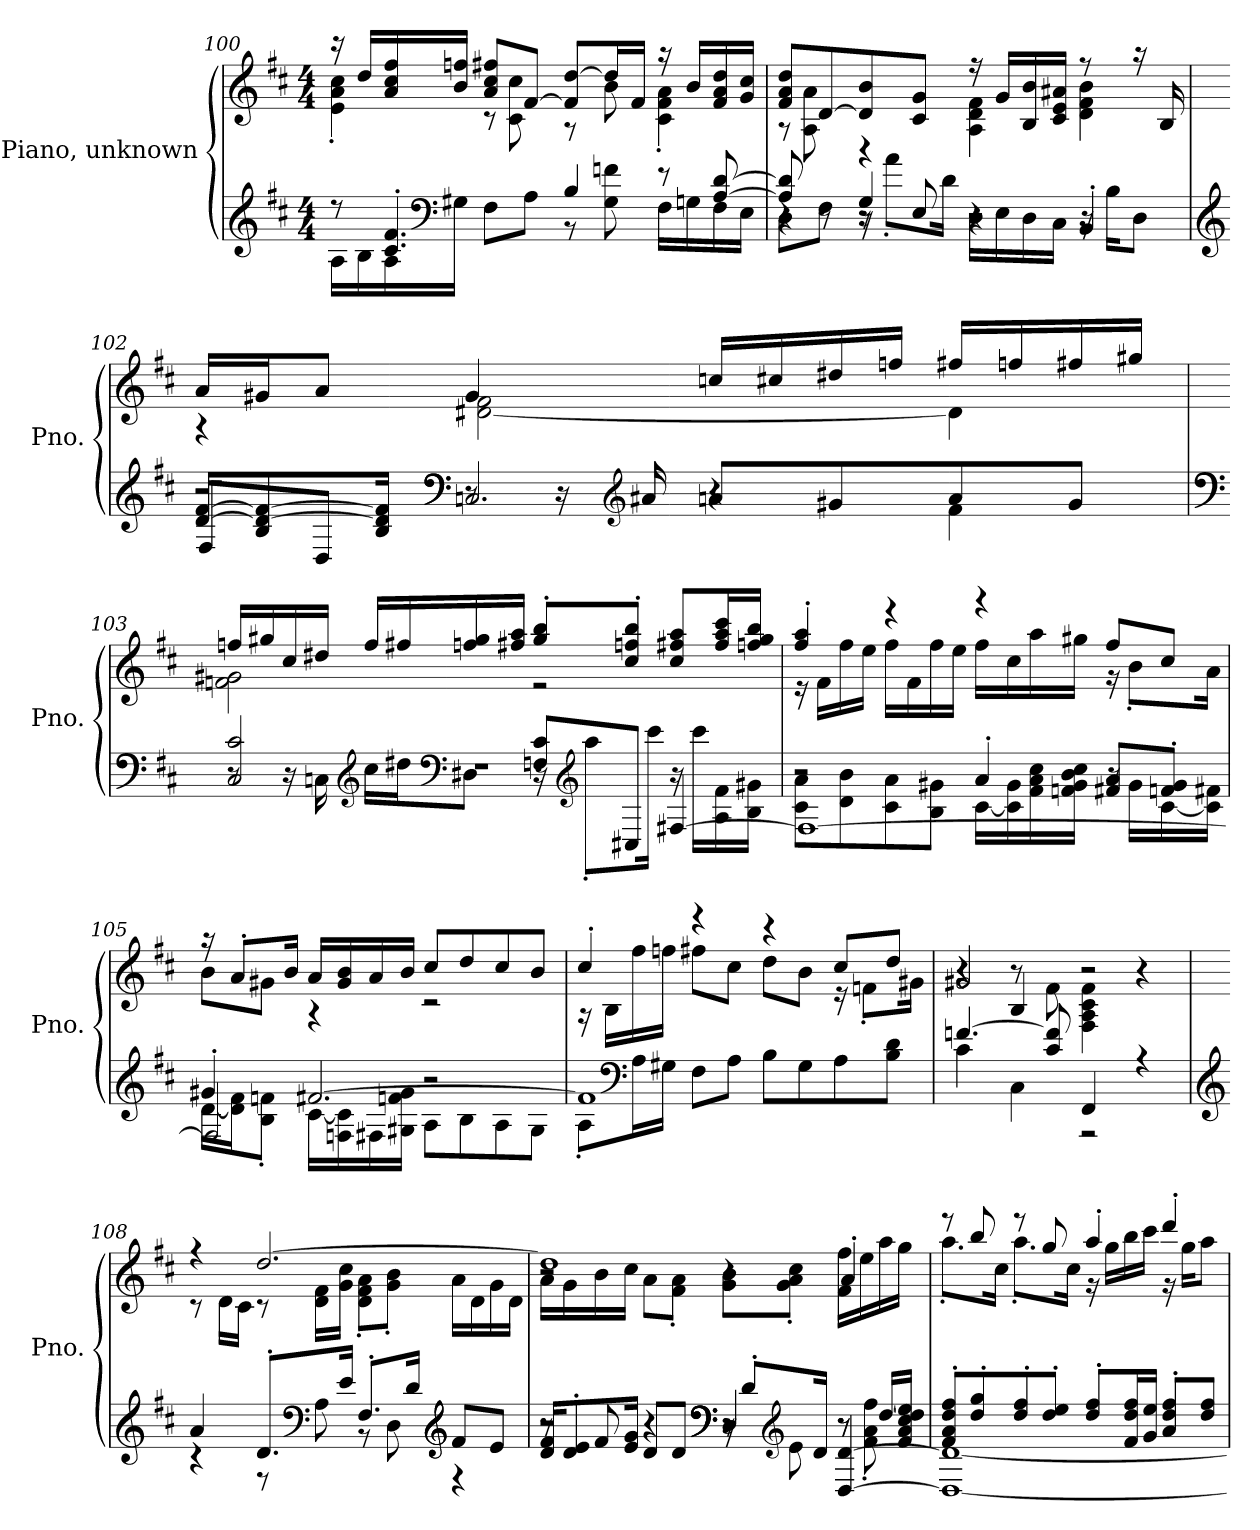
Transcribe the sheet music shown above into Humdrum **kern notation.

**kern	**kern
*part1	*part1
*staff2	*staff1
*I"Piano, unknown	*
*I'Pno.	*
*clefG2	*clefG2
*k[f#c#]	*k[f#c#]
*M4/4	*M4/4
=100	=100
*^	*^
8r	16A\LL	16r	4e\' 4a\' 4cc#\'
.	16B\	16dd/LL	.
4.c#/' 4.f#/'	16A\	16a/ 16cc#/ 16ff#/	.
*clefF4	*	*	*
.	16G#X\JJ	16b/ 16ffn/JJ	.
.	8F#\L	8a/ 8cc#/ 8ff#X/L	8r
.	8A\J	[8f#/J	8c#\ 8cc#\
4B/	8r	8f#/] [8dd/L	8r
.	8G#\ 8fn\	16dd/L]	8b\
.	.	16f#/JJ	.
8r	16F#\LL	16r	4c#\' 4f#\' 4a\'
.	16Gn\	16b/LL	.
[8A/ [8d/	16F#\	16f#/ 16a/ 16dd/	.
.	16E\JJ	16g/ 16cc#/JJ	.
!!LO:PB:g=z	!!
=101	=101	=101	=101
*	*^	*	*
8A/] 8d/]	8D\L	4r	8f#/ 8a/ 8dd/L	8r
8r	8F#\J	.	[8d/	8A\ 8a\
4G/	16r	8r	8d/] 8b/	4r
.	8a'\L	.	.	.
.	.	8E/	8c#/ 8g/J	.
.	16d\Jk	.	.	.
2r	16D\LL	4r	16r	4A\ 4d\ 4f#\
.	16E\	.	16g/LL	.
.	16D\	.	16B/ 16b/	.
.	16C#\JJ	.	16c#/ 16e/ 16a#X/JJ	.
.	16r	4BB'/	8r	4d\ 4f#\ 4b\
.	16B\KL	.	.	.
.	8D\J	.	16r	.
.	.	.	16B/	.
!!LO:LB:g=z	!!
=102	=102	=102	=102	=102
*clefG2	*	*	*	*
[16d/ [16f#/KL	2r	8F#/L	16a/LL	4r
8B/ 8d/_ 8f#/_	.	.	16g#X/J	.
.	.	8D/J	8a/J	.
16B/ 16d/] 16f#/]Jk	.	.	.	.
*clefF4	*	*	*	*
8r	.	2.Cn/	4g#/	[2d#X\ 2f#\
16r	.	.	.	.
*clefG2	*	*	*	*
16a#X/	.	.	.	.
8an/L	4r	.	16ccn/LL	.
.	.	.	16cc#X/	.
8g#X/	.	.	16dd#X/	.
.	.	.	16ffn/JJ	.
8a/	4f#\	.	16ff#X/LL	4d#\]
.	.	.	16ffn/	.
8g#/J	.	.	16ff#X/	.
.	.	.	16gg#X/JJ	.
!!LO:LB:g=z	!!
=103	=103	=103	=103	=103
*clefF4	*	*	*	*
1r	8r	2C#/ 2c#/	16ffn/LL	2fn\ 2g#X\
.	.	.	16gg#X/	.
.	16r	.	16cc#/	.
.	16Cn\	.	16dd#X/JJ	.
*clefG2	*	*	*	*
.	16cc#\LL	.	16ff/LL	.
.	16dd#X\J	.	16ff#X/	.
*clefF4	*	*	*	*
.	8D#X\J	.	16ffn/ 16gg#/	.
.	.	.	16ff#X/ 16aa/JJ	.
.	16r	8Fn/ 8c#/L	8gg#/' 8bb/'L	2r
*clefG2	*	*	*	*
.	8aa'\L	.	.	.
.	.	8C#X/J	8cc#/' 8ffn/' 8bb/'J	.
.	16ccc#\Jk	.	.	.
.	16r	[4F#X/	8cc#/ 8ff#X/ 8aa/L	.
.	16ccc#\LL	.	.	.
.	16A\ 16f#\	.	16ff#/ 16aa/ 16ccc#/L	.
.	16B\ 16g#X\JJ	.	16ffn/ 16gg#/ 16bb/JJ	.
!!LO:LB:g=z	!!
=104	=104	=104	=104	=104
2r	8c#\ 8a\L	1F#_	4ff#/' 4aa/'	16r
.	.	.	.	16f#\LL
.	8d\ 8b\	.	.	16ff#\
.	.	.	.	16ee\JJ
.	8c#\ 8a\	.	4r	16ff#\LL
.	.	.	.	16f#\
.	8B\ 8g#X\J	.	.	16ff#\
.	.	.	.	16ee\JJ
4a'/	[16c#\LL	.	4r	16ff#\LL
.	16c#\] 16g#\	.	.	16cc#\
.	16f#\ 16a\ 16cc#\	.	.	16aa\
.	16fn\ 16g#\ 16b\ 16cc#\JJ	.	.	16gg#X\JJ
8f#X/ 8a/L	16r	.	8ff#/L	16r
.	16g#\LL	.	.	8b'\L
8fn/' 8g#/'J	[16c#\	.	8cc#/J	.
.	16c#\] 16f#X\JJ	.	.	16a\Jk
=105	=105	=105	=105	=105
4g#X'/	[16d\LL	2F#/]	16r	8b\L
.	16d\] 16f#\J	.	8a'/L	.
.	8B\' 8fn\'J	.	.	8g#X\J
.	.	.	16b/Jk	.
[2.f#X/	[16c#\LL	.	16a/LL	4r
.	16Fn\ 16c#\]	.	16g#/ 16b/	.
.	16F#X\	.	16a/	.
.	16G#X\ 16fn\ 16g#\JJ	.	16b/JJ	.
.	8A\L	2r	8cc#/L	2r
.	8B\	.	8dd/	.
.	8A\	.	8cc#/	.
.	8G#\J	.	8b/J	.
*	*v	*v	*	*
!!LO:LB:g=z	!!
=106	=106	=106	=106
1f#]	8A'\L	4cc#'/	16r
.	.	.	16B\LL
*clefF4	*	*	*
.	16A\L	.	16ff#\
.	16G#X\JJ	.	16ffn\JJ
.	8F#\L	4r	8ff#X\L
.	8A\J	.	8cc#\J
.	8B\L	4r	8dd\L
.	8G#\	.	8b\J
.	8A\	8cc#/L	16r
.	.	.	8fn'\L
.	8B\ 8d\J	8dd/J	.
.	.	.	16g#X\Jk
=107	=107	=107	=107
*	*	*	*^
[4.fn/	4c#\	2g#X/	4r	4r
.	4C#\	.	8r	4B/
8c#/ 8f/]	.	.	8f#\	.
4FF#/	2r	2r	4F#\ 4A\ 4c#\ 4f#\	2r
4r	.	.	4r	.
*	*	*v	*v	*v
=108	=108	=108
*clefG2	*	*
*	*	*^
4a/	4r	4r	8r
.	.	.	16d\LL
.	.	.	16c#\JJ
8.d'/L	8r	[2.dd/	8r
*clefF4	*	*	*
.	8A\	.	16d\ 16f#\LL
16e/Jk	.	.	16g\ 16cc#\JJ
8.F#'/L	8r	.	8d\' 8f#\' 8a\'L
.	8D\	.	8g\' 8b\'J
16d/Jk	.	.	.
*clefG2	*	*	*
8f#/L	4r	.	16a\LL
.	.	.	16d\
8e/J	.	.	16g\
.	.	.	16d\JJ
!!LO:LB:g=z
=109	=109	=109	=109
*	*^	*	*^
16d/ 16f#/KL	2r	8r	1dd]	16a\LL	2r
8d/' 8e/'	.	.	.	16g\	.
.	.	8f#/	.	16b\	.
16e/ 16g/Jk	.	.	.	16cc#\JJ	.
8d/L	.	4r	.	8a\L	.
8d/J	.	.	.	8f#\' 8a\'J	.
*clefF4	*	*	*	*	*
16r	8r	4D/	.	8g\ 8b\L	4r
8d'/L	.	.	.	.	.
*clefG2	*	*	*	*	*
.	8e\	.	.	8g\' 8a\' 8cc#\'J	.
16d/Jk	.	.	.	.	.
8r	8r	[4D/ [4d/	.	16f#\ 16ff#\LL	4a'/
.	.	.	.	16ee\	.
[16dd/LL	8f#\' 8a\' 8ff#\'	.	.	16aa\	.
16f#/ 16a/ 16cc#/ 16dd/] 16ee/JJ	.	.	.	16gg\JJ	.
*	*v	*v	*	*	*
*	*	*	*v	*v
=110	=110	=110	=110
8f#/' 8a/' 8dd/' 8ff#/'L	1D_ 1d_	8r	8.aa'\L
8dd/' 8gg/'	.	8bb/	.
.	.	.	16cc#\Jk
8dd/' 8ff#/'	.	8r	8.aa'\L
8dd/' 8ee/'J	.	8gg/	.
.	.	.	16cc#\Jk
8dd/' 8ff#/'L	.	4aa'/	16r
.	.	.	16gg\LL
16f#/ 16dd/ 16ff#/L	.	.	16bb\
16g/ 16ee/JJ	.	.	16ccc#\JJ
8a/' 8dd/' 8ff#/'L	.	4ddd'/	16r
.	.	.	16gg\KL
8dd/ 8ff#/J	.	.	8aa\J
*v	*v	*	*
*	*v	*v
=	=
*-	*-
